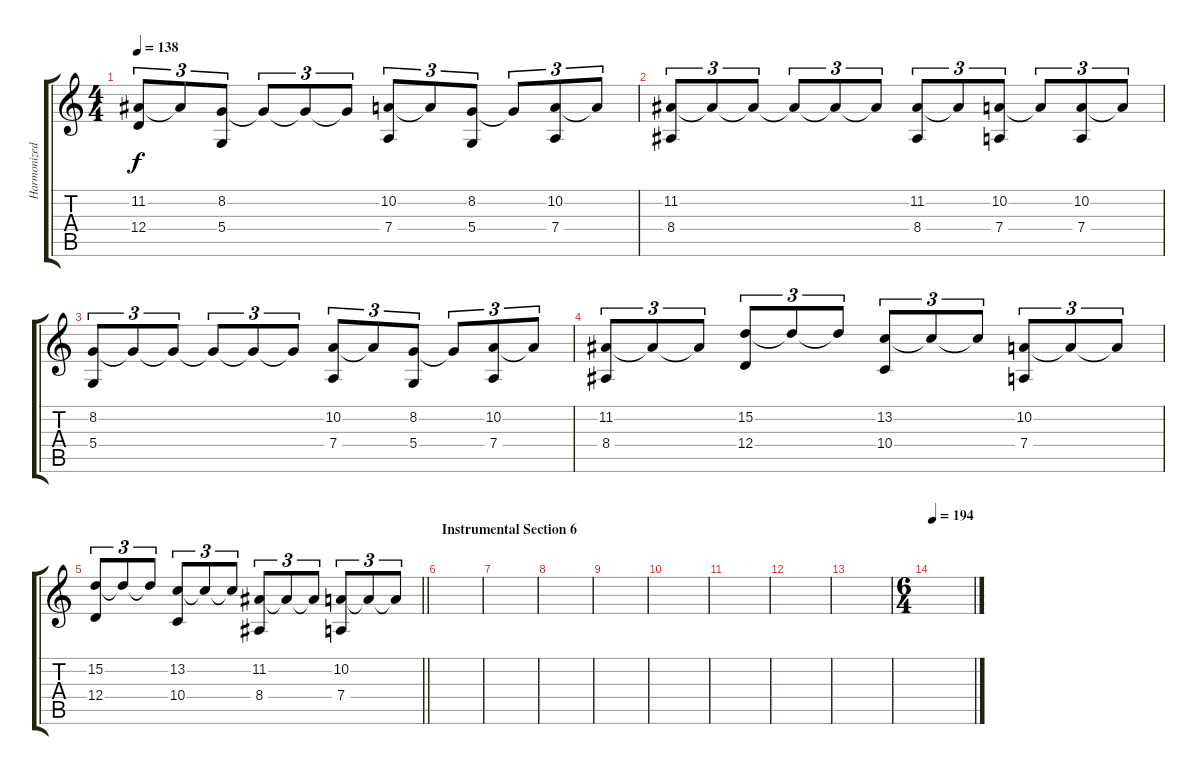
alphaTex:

\track ("Harmonized Vocals" "Harmonized") {instrument trumpet}
\staff {score tabs}
\tuning (E4 B3 G3 D3 A2 E2) {hide}
\ts (4 4)
\tempo 138
\clef g2
\ks c
(11.2 12.4).8{tu (3 2) dy f} 11.2{t}.8{tu (3 2)} (8.2 5.4).8{tu (3 2)} 8.2{t}.8{tu (3 2)} 8.2{t}.8{tu (3 2)} 8.2{t}.8{tu (3 2)} (10.2 7.4).8{tu (3 2)} 10.2{t}.8{tu (3 2)} (8.2 5.4).8{tu (3 2)} 8.2{t}.8{tu (3 2)} (10.2 7.4).8{tu (3 2)} 10.2{t}.8{tu (3 2)} |
(11.2 8.4).8{tu (3 2)} 11.2{t}.8{tu (3 2)} 11.2{t}.8{tu (3 2)} 11.2{t}.8{tu (3 2)} 11.2{t}.8{tu (3 2)} 11.2{t}.8{tu (3 2)} (11.2 8.4).8{tu (3 2)} 11.2{t}.8{tu (3 2)} (10.2 7.4).8{tu (3 2)} 10.2{t}.8{tu (3 2)} (10.2 7.4).8{tu (3 2)} 10.2{t}.8{tu (3 2)} |
(8.2 5.4).8{tu (3 2)} 8.2{t}.8{tu (3 2)} 8.2{t}.8{tu (3 2)} 8.2{t}.8{tu (3 2)} 8.2{t}.8{tu (3 2)} 8.2{t}.8{tu (3 2)} (10.2 7.4).8{tu (3 2)} 10.2{t}.8{tu (3 2)} (8.2 5.4).8{tu (3 2)} 8.2{t}.8{tu (3 2)} (10.2 7.4).8{tu (3 2)} 10.2{t}.8{tu (3 2)} |
(11.2 8.4).8{tu (3 2)} 11.2{t}.8{tu (3 2)} 11.2{t}.8{tu (3 2)} (15.2 12.4).8{tu (3 2)} 15.2{t}.8{tu (3 2)} 15.2{t}.8{tu (3 2)} (13.2 10.4).8{tu (3 2)} 13.2{t}.8{tu (3 2)} 13.2{t}.8{tu (3 2)} (10.2 7.4).8{tu (3 2)} 10.2{t}.8{tu (3 2)} 10.2{t}.8{tu (3 2)} |
\barLineRight lightlight
(15.2 12.4).8{tu (3 2)} 15.2{t}.8{tu (3 2)} 15.2{t}.8{tu (3 2)} (13.2 10.4).8{tu (3 2)} 13.2{t}.8{tu (3 2)} 13.2{t}.8{tu (3 2)} (11.2 8.4).8{tu (3 2)} 11.2{t}.8{tu (3 2)} 11.2{t}.8{tu (3 2)} (10.2 7.4).8{tu (3 2)} 10.2{t}.8{tu (3 2)} 10.2{t}.8{tu (3 2)} |
\section ("" "Instrumental Section 6")
|
|
|
|
|
|
|
|
\ts (6 4)
\tempo 194
